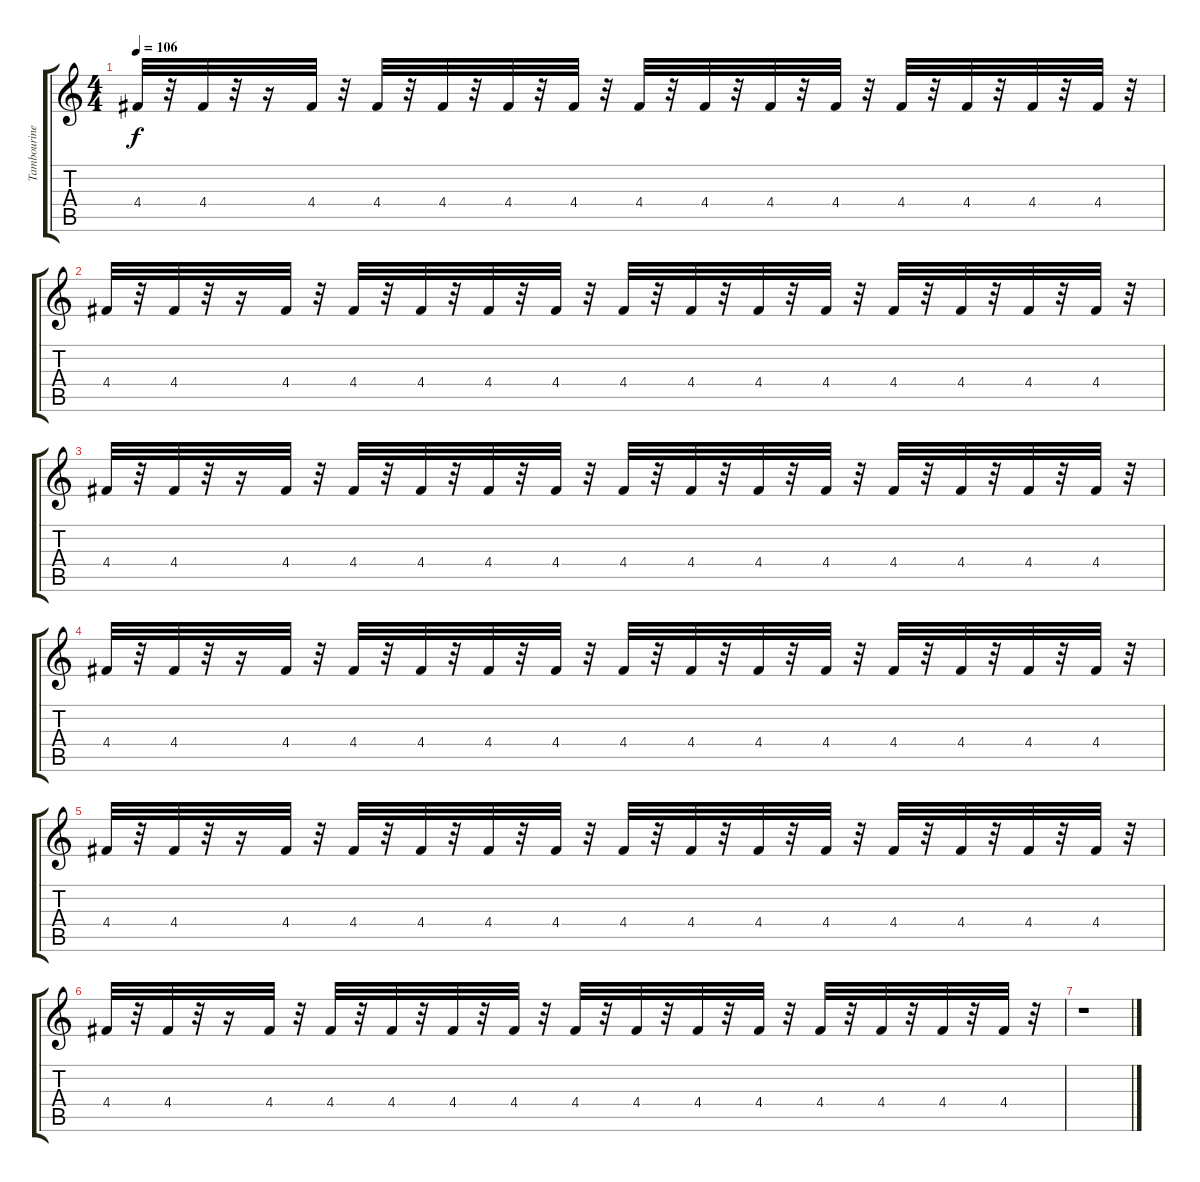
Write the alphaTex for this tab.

\track ("Tambourine" "Tambourine") {instrument acousticguitarnylon}
\staff {score tabs}
\tuning (E4 B3 G3 D3 A2 E2) {hide}
\ts (4 4)
\tempo 106
\clef g2
\ks c
4.4.32{dy f} r.32 4.4.32 r.32 r.16 4.4.32 r.32 4.4.32 r.32 4.4.32 r.32 4.4.32 r.32 4.4.32 r.32 4.4.32 r.32 4.4.32 r.32 4.4.32 r.32 4.4.32 r.32 4.4.32 r.32 4.4.32 r.32 4.4.32 r.32 4.4.32 r.32 |
4.4.32 r.32 4.4.32 r.32 r.16 4.4.32 r.32 4.4.32 r.32 4.4.32 r.32 4.4.32 r.32 4.4.32 r.32 4.4.32 r.32 4.4.32 r.32 4.4.32 r.32 4.4.32 r.32 4.4.32 r.32 4.4.32 r.32 4.4.32 r.32 4.4.32 r.32 |
4.4.32 r.32 4.4.32 r.32 r.16 4.4.32 r.32 4.4.32 r.32 4.4.32 r.32 4.4.32 r.32 4.4.32 r.32 4.4.32 r.32 4.4.32 r.32 4.4.32 r.32 4.4.32 r.32 4.4.32 r.32 4.4.32 r.32 4.4.32 r.32 4.4.32 r.32 |
4.4.32 r.32 4.4.32 r.32 r.16 4.4.32 r.32 4.4.32 r.32 4.4.32 r.32 4.4.32 r.32 4.4.32 r.32 4.4.32 r.32 4.4.32 r.32 4.4.32 r.32 4.4.32 r.32 4.4.32 r.32 4.4.32 r.32 4.4.32 r.32 4.4.32 r.32 |
4.4.32 r.32 4.4.32 r.32 r.16 4.4.32 r.32 4.4.32 r.32 4.4.32 r.32 4.4.32 r.32 4.4.32 r.32 4.4.32 r.32 4.4.32 r.32 4.4.32 r.32 4.4.32 r.32 4.4.32 r.32 4.4.32 r.32 4.4.32 r.32 4.4.32 r.32 |
4.4.32 r.32 4.4.32 r.32 r.16 4.4.32 r.32 4.4.32 r.32 4.4.32 r.32 4.4.32 r.32 4.4.32 r.32 4.4.32 r.32 4.4.32 r.32 4.4.32 r.32 4.4.32 r.32 4.4.32 r.32 4.4.32 r.32 4.4.32 r.32 4.4.32 r.32 |
r.1
